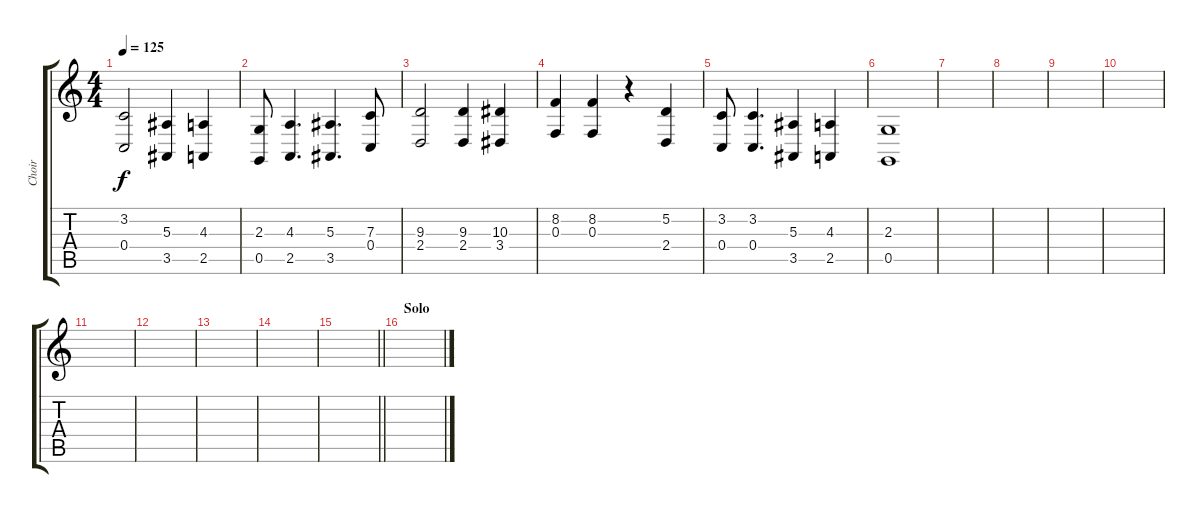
\track ("Choir" "Choir") {instrument choiraahs}
\staff {score tabs}
\tuning (D4 A3 F3 C3 G2 D2) {hide}
\ts (4 4)
\tempo 125
\clef g2
\ks c
(3.2 0.4).2{dy f} (5.3 3.5).4 (4.3 2.5).4 |
(2.3 0.5).8 (4.3 2.5).4{d} (5.3 3.5).4{d} (7.3 0.4).8 |
(9.3 2.4).2 (9.3 2.4).4 (10.3 3.4).4 |
(8.2 0.3).4 (8.2 0.3).4 r.4 (5.2 2.4).4 |
(3.2 0.4).8 (3.2 0.4).4{d} (5.3 3.5).4 (4.3 2.5).4 |
(2.3 0.5).1 |
|
|
|
|
|
|
|
|
\barLineRight lightlight
|
\section ("" "Solo")
